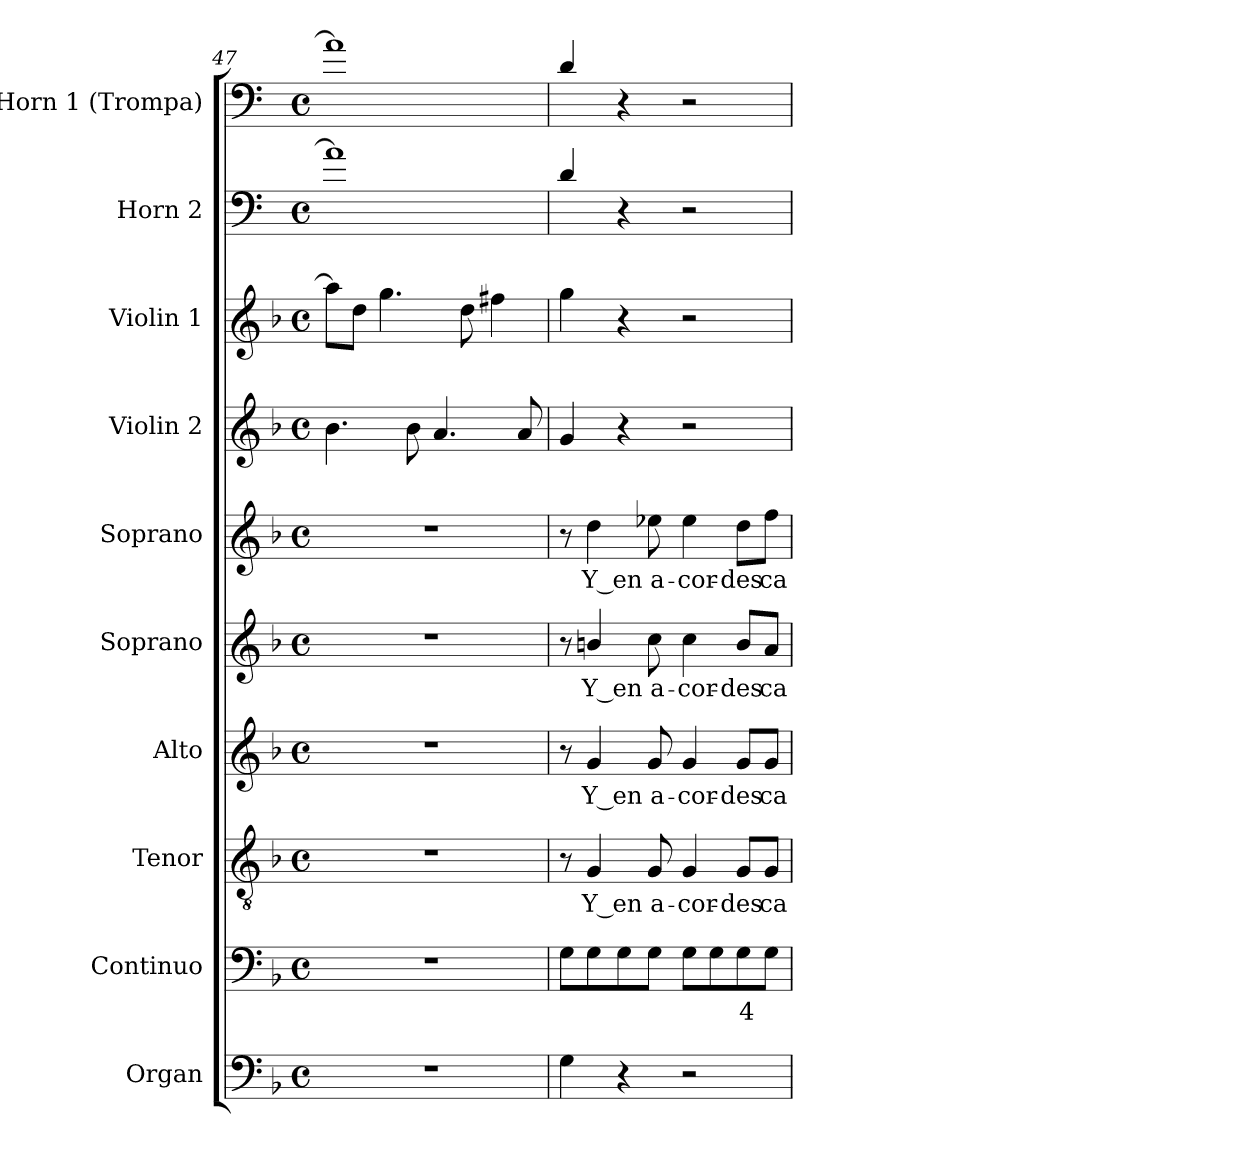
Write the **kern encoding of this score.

**kern	**kern	**text	**kern	**text	**kern	**text	**kern	**text	**kern	**text	**kern	**kern	**kern	**kern
*part10	*part9	*part9	*part8	*part8	*part7	*part7	*part6	*part6	*part5	*part5	*part4	*part3	*part2	*part1
*staff10	*staff9	*staff9	*staff8	*staff8	*staff7	*staff7	*staff6	*staff6	*staff5	*staff5	*staff4	*staff3	*staff2	*staff1
*I"Organ	*I"Continuo	*	*I"Tenor	*	*I"Alto	*	*I"Soprano	*	*I"Soprano	*	*I"Violin 2	*I"Violin 1	*I"Horn  2	*I"Horn  1 (Trompa)
*I'Org.	*I'Cont.	*	*I'T.	*	*I'A.	*	*I'S.	*	*I'S.	*	*I'Vln. 2	*I'Vln. 1	*I'Hn.	*I'Hn.
*clefF4	*clefF4	*	*clefGv2	*	*clefG2	*	*clefG2	*	*clefG2	*	*clefG2	*clefG2	*clefF4	*clefF4
*	*	*	*ITrd7c12	*	*	*	*	*	*	*	*	*	*ITrd4c7	*ITrd4c7
*k[b-]	*k[b-]	*	*k[b-]	*	*k[b-]	*	*k[b-]	*	*k[b-]	*	*k[b-]	*k[b-]	*k[b-]	*k[b-]
*F:	*F:	*	*F:	*	*F:	*	*F:	*	*F:	*	*F:	*F:	*F:	*F:
*M4/4	*M4/4	*	*M4/4	*	*M4/4	*	*M4/4	*	*M4/4	*	*M4/4	*M4/4	*M4/4	*M4/4
*met(c)	*met(c)	*	*met(c)	*	*met(c)	*	*met(c)	*	*met(c)	*	*met(c)	*met(c)	*met(c)	*met(c)
=47	=47	=47	=47	=47	=47	=47	=47	=47	=47	=47	=47	=47	=47	=47
1r	1r	.	1r	.	1r	.	1r	.	1r	.	4.b-i\	8aai\L]	1di]	1di]
.	.	.	.	.	.	.	.	.	.	.	.	8ddi\J	.	.
.	.	.	.	.	.	.	.	.	.	.	.	4.ggi\	.	.
.	.	.	.	.	.	.	.	.	.	.	8b-i\	.	.	.
.	.	.	.	.	.	.	.	.	.	.	4.ai/	.	.	.
.	.	.	.	.	.	.	.	.	.	.	.	8ddi\	.	.
.	.	.	.	.	.	.	.	.	.	.	.	4ff#Xi\	.	.
.	.	.	.	.	.	.	.	.	.	.	8ai/	.	.	.
=48	=48	=48	=48	=48	=48	=48	=48	=48	=48	=48	=48	=48	=48	=48
4Gi\	8Gi\L	.	8r	.	8r	.	8r	.	8r	.	4gi/	4ggi\	4Gi/	4Gi/
!	!	!	!	!LO:LY:b:color=#000000	!	!	!	!	!	!	!	!	!	!
!	!	!	!	!	!	!LO:LY:b:color=#000000	!	!	!	!	!	!	!	!
!	!	!	!	!	!	!	!	!LO:LY:b:color=#000000	!	!	!	!	!	!
!	!	!	!	!	!	!	!	!	!	!LO:LY:b:color=#000000	!	!	!	!
.	8Gi\	.	4GGi/	Y_en	4gi/	Y_en	4bni/	Y_en	4ddi\	Y_en	.	.	.	.
4r	8Gi\	.	.	.	.	.	.	.	.	.	4r	4r	4r	4r
!	!	!	!	!LO:LY:b:color=#000000	!	!	!	!	!	!	!	!	!	!
!	!	!	!	!	!	!LO:LY:b:color=#000000	!	!	!	!	!	!	!	!
!	!	!	!	!	!	!	!	!LO:LY:b:color=#000000	!	!	!	!	!	!
!	!	!	!	!	!	!	!	!	!	!LO:LY:b:color=#000000	!	!	!	!
.	8Gi\J	.	8GGi/	a-	8gi/	a-	8cci\	a-	8ee-Xi\	a-	.	.	.	.
!	!	!	!	!LO:LY:b:color=#000000	!	!	!	!	!	!	!	!	!	!
!	!	!	!	!	!	!LO:LY:b:color=#000000	!	!	!	!	!	!	!	!
!	!	!	!	!	!	!	!	!LO:LY:b:color=#000000	!	!	!	!	!	!
!	!	!	!	!	!	!	!	!	!	!LO:LY:b:color=#000000	!	!	!	!
2r	8Gi\L	.	4GGi/	-cor-	4gi/	-cor-	4cci\	-cor-	4ee-i\	-cor-	2r	2r	2r	2r
.	8Gi\	.	.	.	.	.	.	.	.	.	.	.	.	.
!	!	!LO:LY:b:color=#000000	!	!	!	!	!	!	!	!	!	!	!	!
!	!	!	!	!LO:LY:b:color=#000000	!	!	!	!	!	!	!	!	!	!
!	!	!	!	!	!	!LO:LY:b:color=#000000	!	!	!	!	!	!	!	!
!	!	!	!	!	!	!	!	!LO:LY:b:color=#000000	!	!	!	!	!	!
!	!	!	!	!	!	!	!	!	!	!LO:LY:b:color=#000000	!	!	!	!
.	8Gi\	4	8GGi/L	-des	8gi/L	-des	8bi/L	-des	8ddi\L	-des	.	.	.	.
!	!	!	!	!LO:LY:b:color=#000000	!	!	!	!	!	!	!	!	!	!
!	!	!	!	!	!	!LO:LY:b:color=#000000	!	!	!	!	!	!	!	!
!	!	!	!	!	!	!	!	!LO:LY:b:color=#000000	!	!	!	!	!	!
!	!	!	!	!	!	!	!	!	!	!LO:LY:b:color=#000000	!	!	!	!
.	8Gi\J	.	8GGi/J	ca-	8gi/J	ca-	8ai/J	ca-	8ffi\J	ca-	.	.	.	.
=	=	=	=	=	=	=	=	=	=	=	=	=	=	=
*-	*-	*-	*-	*-	*-	*-	*-	*-	*-	*-	*-	*-	*-	*-
